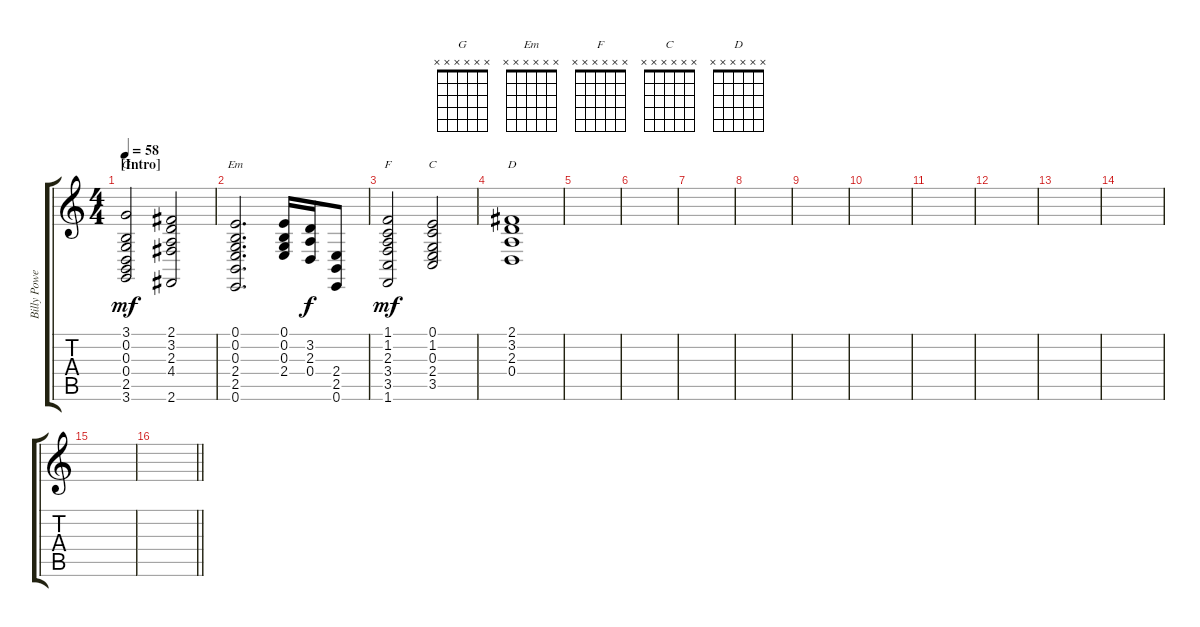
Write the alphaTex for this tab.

\track ("Billy Powell (Organ)" "Billy Powe") {instrument drawbarorgan}
\staff {score tabs}
\tuning (E4 B3 G3 D3 A2 E2) {hide}
\chord ("G" x x x x x x)
\chord ("Em" x x x x x x)
\chord ("F" x x x x x x)
\chord ("C" x x x x x x)
\chord ("D" x x x x x x)
\ts (4 4)
\section ("" "[Intro]")
\tempo 58
\clef g2
\ks c
(3.1 0.2 0.3 0.4 2.5 3.6).2{ch "G" dy mf instrument drawbarorgan} (2.1 3.2 2.3 4.4 2.6).2 |
(0.1 0.2 0.3 2.4 2.5 0.6).2{d ch "Em"} (0.1 0.2 0.3 2.4).16 (3.2 2.3 0.4).16{dy f} (2.4 2.5 0.6).8 |
(1.1 1.2 2.3 3.4 3.5 1.6).2{ch "F" dy mf} (0.1 1.2 0.3 2.4 3.5).2{ch "C"} |
(2.1 3.2 2.3 0.4).1{ch "D"} |
|
|
|
|
|
|
|
|
|
|
|
\barLineRight lightlight
